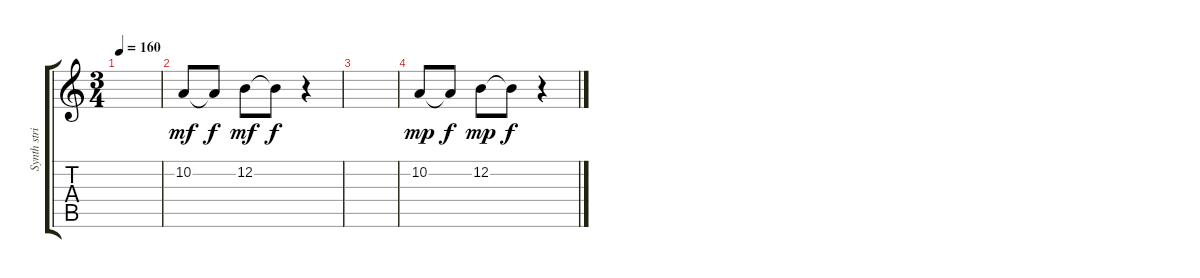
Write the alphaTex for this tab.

\track ("Synth string" "Synth stri") {instrument synthstrings1}
\staff {score tabs}
\tuning (E4 B3 G3 D3 A2 E2) {hide}
\ts (3 4)
\tempo 160
\clef g2
\ks c
|
10.2.8{dy mf} 10.2{t}.8{dy f} 12.2.8{dy mf} 12.2{t}.8{dy f} r.4 |
|
10.2.8{dy mp} 10.2{t}.8{dy f} 12.2.8{dy mp} 12.2{t}.8{dy f} r.4
